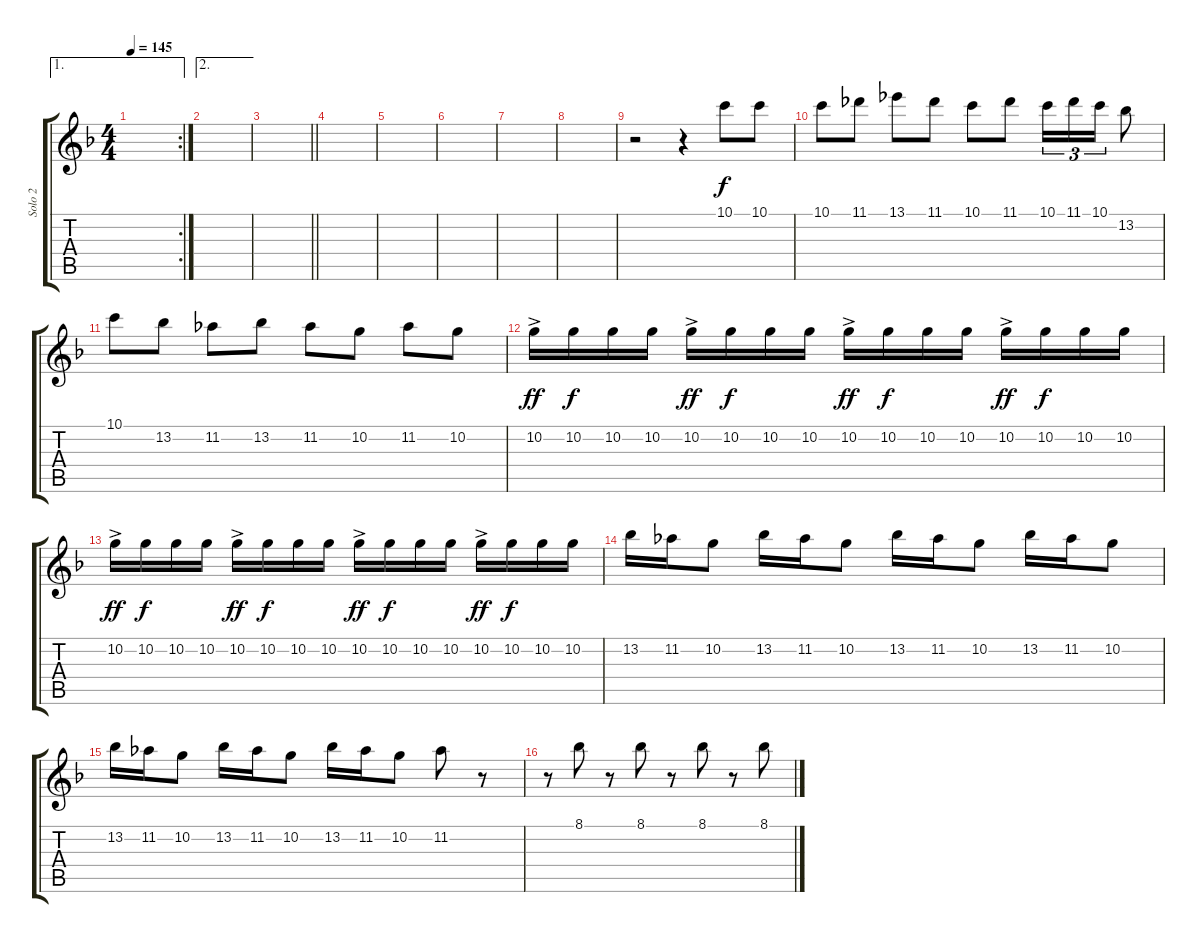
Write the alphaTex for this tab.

\track ("Solo 2" "Solo 2") {instrument acousticguitarsteel}
\staff {score tabs}
\tuning (D4 A3 F3 C3 G2 C2) {hide}
\ae 1
\rc 2
\ts (4 4)
\tempo 145
\clef g2
\ks f
|
\ae 2
|
\barLineRight lightlight
|
|
|
|
|
|
r.2 r.4 10.1.8 10.1.8 |
10.1.8 11.1.8 13.1.8 11.1.8 10.1.8 11.1.8 10.1.16{tu (3 2)} 11.1.16{tu (3 2)} 10.1.16{tu (3 2)} 13.2.8 |
10.1.8 13.2.8 11.2.8 13.2.8 11.2.8 10.2.8 11.2.8 10.2.8 |
10.2{ac}.16{dy ff} 10.2.16{dy f} 10.2.16 10.2.16 10.2{ac}.16{dy ff} 10.2.16{dy f} 10.2.16 10.2.16 10.2{ac}.16{dy ff} 10.2.16{dy f} 10.2.16 10.2.16 10.2{ac}.16{dy ff} 10.2.16{dy f} 10.2.16 10.2.16 |
10.2{ac}.16{dy ff} 10.2.16{dy f} 10.2.16 10.2.16 10.2{ac}.16{dy ff} 10.2.16{dy f} 10.2.16 10.2.16 10.2{ac}.16{dy ff} 10.2.16{dy f} 10.2.16 10.2.16 10.2{ac}.16{dy ff} 10.2.16{dy f} 10.2.16 10.2.16 |
13.2.16 11.2.16 10.2.8 13.2.16 11.2.16 10.2.8 13.2.16 11.2.16 10.2.8 13.2.16 11.2.16 10.2.8 |
13.2.16 11.2.16 10.2.8 13.2.16 11.2.16 10.2.8 13.2.16 11.2.16 10.2.8 11.2.8 r.8 |
r.8 8.1.8 r.8 8.1.8 r.8 8.1.8 r.8 8.1.8
